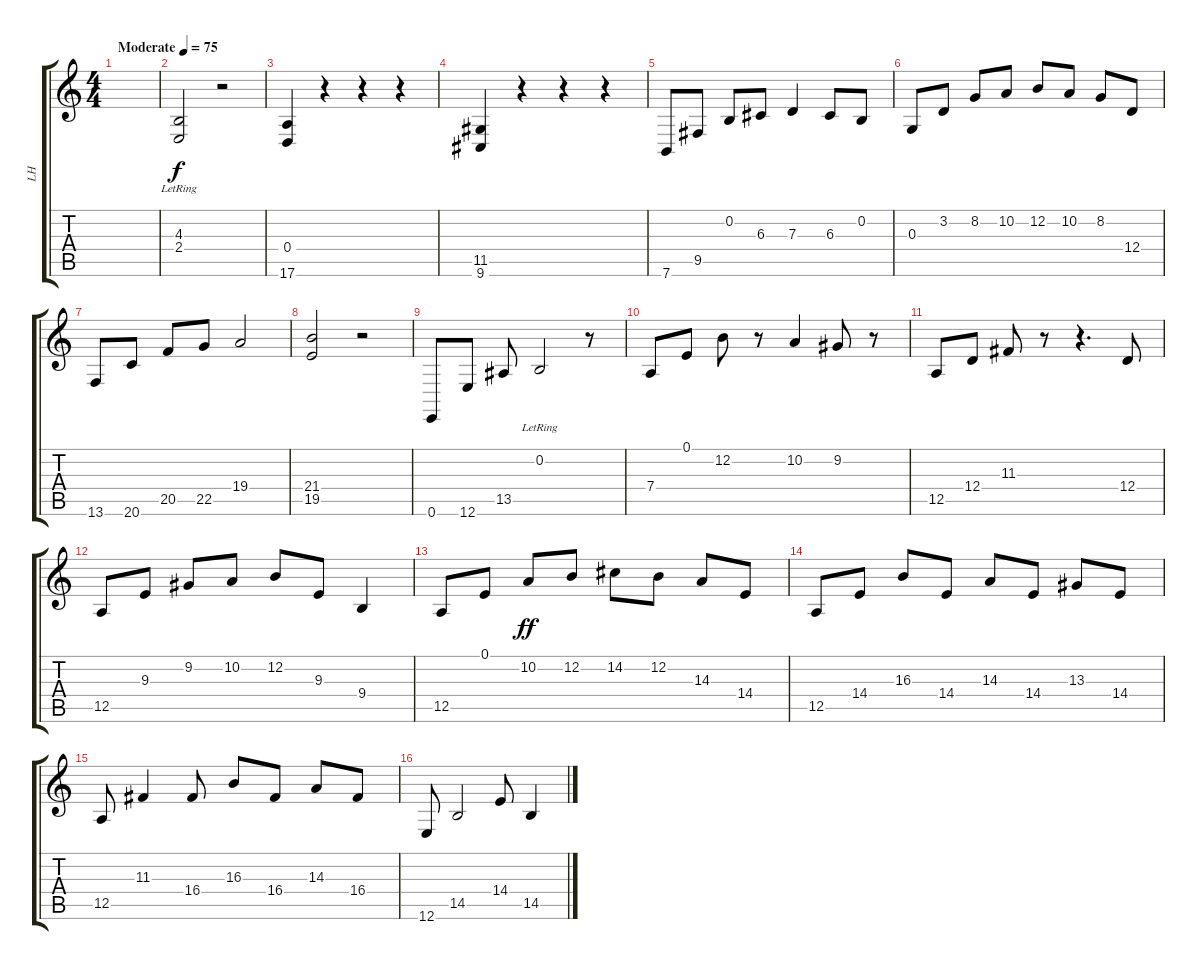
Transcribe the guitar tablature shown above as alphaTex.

\track ("LH" "LH") {instrument acousticgrandpiano}
\staff {score tabs}
\tuning (E4 B3 G3 D3 A2 E2) {hide}
\ts (4 4)
\tempo (75 "Moderate")
\clef g2
\ks c
|
(4.3{lr} 2.4{lr}).2 r.2 |
(0.4 17.6).4 r.4 r.4 r.4 |
(11.5 9.6).4 r.4 r.4 r.4 |
7.6.8 9.5.8 0.2.8 6.3.8 7.3.4 6.3.8 0.2.8 |
0.3.8 3.2.8 8.2.8 10.2.8 12.2.8 10.2.8 8.2.8 12.4.8 |
13.6.8 20.6.8 20.5.8 22.5.8 19.4.2 |
(21.4 19.5).2 r.2 |
0.6.8 12.6.8 13.5.8 0.2{lr}.2 r.8 |
7.4.8 0.1.8 12.2.8 r.8 10.2.4 9.2.8 r.8 |
12.5.8 12.4.8 11.3.8 r.8 r.4{d} 12.4.8 |
12.5.8 9.3.8 9.2.8 10.2.8 12.2.8 9.3.8 9.4.4 |
12.5.8 0.1.8{dy f} 10.2.8{dy ff} 12.2.8 14.2.8 12.2.8 14.3.8 14.4.8 |
12.5.8 14.4.8 16.3.8 14.4.8 14.3.8 14.4.8 13.3.8 14.4.8 |
12.5.8 11.3.4 16.4.8 16.3.8 16.4.8 14.3.8 16.4.8 |
12.6.8 14.5.2 14.4.8 14.5.4
